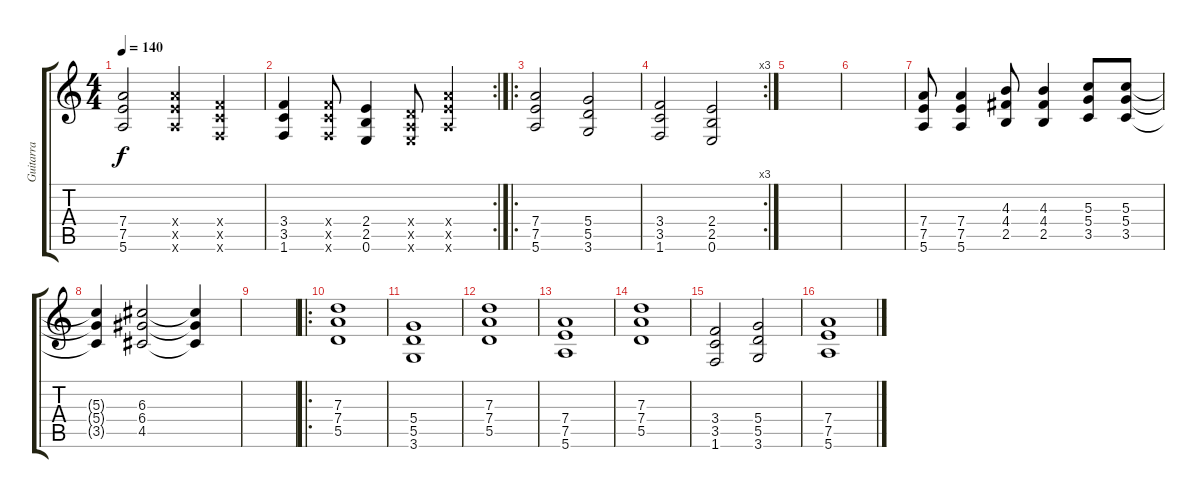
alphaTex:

\track ("Guitarra" "Guitarra") {instrument distortionguitar}
\staff {score tabs}
\tuning (E4 B3 G3 D3 A2 E2) {hide}
\ts (4 4)
\tempo 140
\clef g2
\ks c
(7.4 7.5 5.6).2{dy f} (7.4{x} 7.5{x} 5.6{x}).4 (3.4{x} 3.5{x} 1.6{x}).4 |
\rc 2
(3.4 3.5 1.6).4 (3.4{x} 3.5{x} 1.6{x}).8 (2.4 2.5 0.6).4 (0.4{x} 0.5{x} 0.6{x}).8 (7.4{x} 7.5{x} 5.6{x}).4 |
\ro
(7.4 7.5 5.6).2 (5.4 5.5 3.6).2 |
\rc 3
(3.4 3.5 1.6).2 (2.4 2.5 0.6).2 |
|
|
(7.4 7.5 5.6).8 (7.4 7.5 5.6).4 (4.3 4.4 2.5).8 (4.3 4.4 2.5).4 (5.3 5.4 3.5).8 (5.3 5.4 3.5).8 |
(5.3{t} 5.4{t} 3.5{t}).4 (6.3 6.4 4.5).2 (6.3{t} 6.4{t} 4.5{t}).4 |
|
\ro
(7.3 7.4 5.5).1 |
(5.4 5.5 3.6).1 |
(7.3 7.4 5.5).1 |
(7.4 7.5 5.6).1 |
(7.3 7.4 5.5).1 |
(3.4 3.5 1.6).2 (5.4 5.5 3.6).2 |
(7.4 7.5 5.6).1
